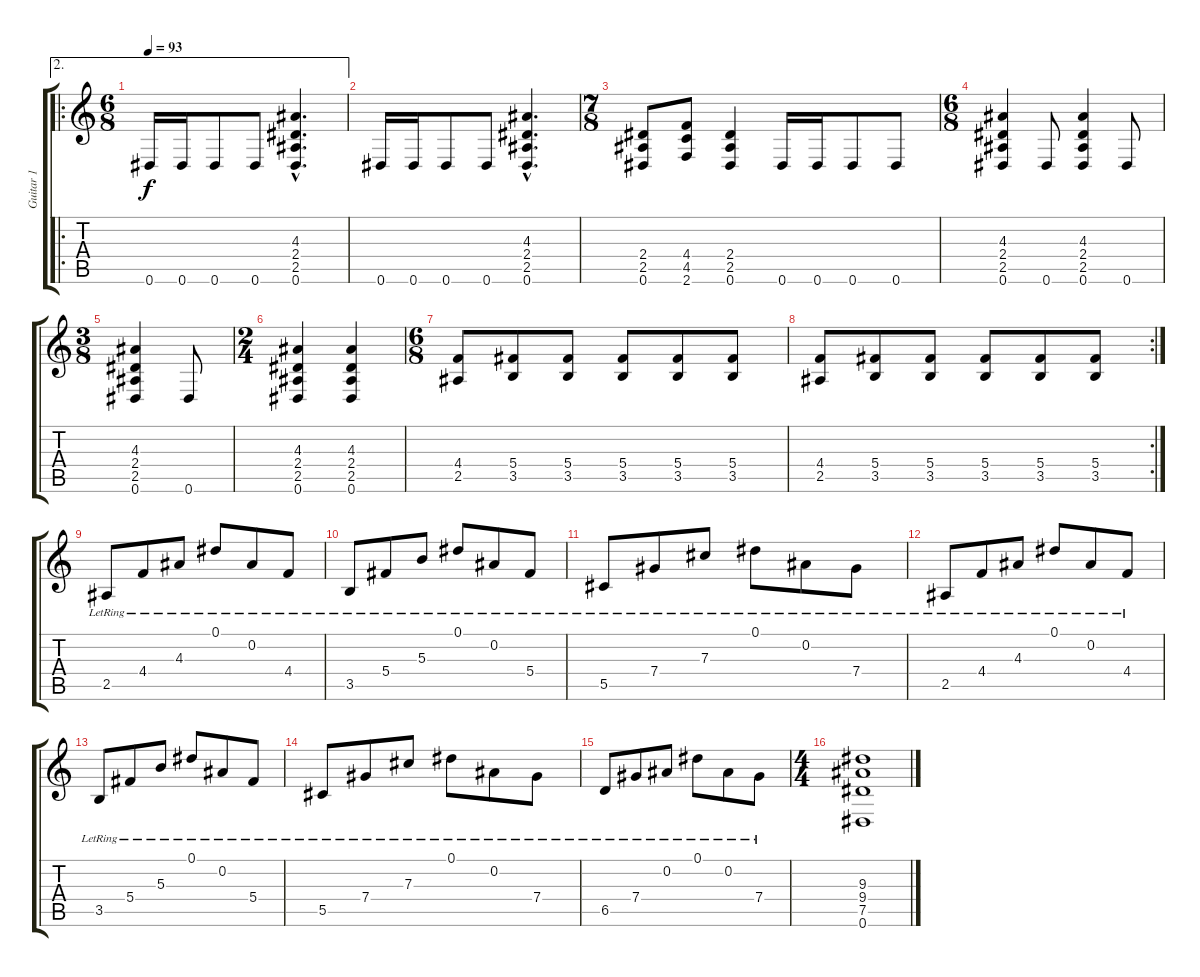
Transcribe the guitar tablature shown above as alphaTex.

\track ("Guitar 1" "Guitar 1") {instrument distortionguitar}
\staff {score tabs}
\tuning (Eb4 Bb3 Gb3 Db3 Ab2 Eb2) {hide}
\ae 2
\ro
\ts (6 8)
\tempo 93
\clef g2
\ks c
0.6.16{dy f} 0.6.16 0.6.8 0.6.8 (4.3{hac} 2.4{hac} 2.5{hac} 0.6{hac}).4{d} |
0.6.16 0.6.16 0.6.8 0.6.8 (4.3{hac} 2.4{hac} 2.5{hac} 0.6{hac}).4{d} |
\ts (7 8)
(2.4 2.5 0.6).8 (4.4 4.5 2.6).8 (2.4 2.5 0.6).4 0.6.16 0.6.16 0.6.8 0.6.8 |
\ts (6 8)
(4.3 2.4 2.5 0.6).4 0.6.8 (4.3 2.4 2.5 0.6).4 0.6.8 |
\ts (3 8)
(4.3 2.4 2.5 0.6).4 0.6.8 |
\ts (2 4)
(4.3 2.4 2.5 0.6).4 (4.3 2.4 2.5 0.6).4 |
\ts (6 8)
(4.4 2.5).8 (5.4 3.5).8 (5.4 3.5).8 (5.4 3.5).8 (5.4 3.5).8 (5.4 3.5).8 |
\rc 2
(4.4 2.5).8 (5.4 3.5).8 (5.4 3.5).8 (5.4 3.5).8 (5.4 3.5).8 (5.4 3.5).8 |
2.5{lr}.8 4.4{lr}.8 4.3{lr}.8 0.1{lr}.8 0.2{lr}.8 4.4{lr}.8 |
3.5{lr}.8 5.4{lr}.8 5.3{lr}.8 0.1{lr}.8 0.2{lr}.8 5.4{lr}.8 |
5.5{lr}.8 7.4{lr}.8 7.3{lr}.8 0.1{lr}.8 0.2{lr}.8 7.4{lr}.8 |
2.5{lr}.8 4.4{lr}.8 4.3{lr}.8 0.1{lr}.8 0.2{lr}.8 4.4{lr}.8 |
3.5{lr}.8 5.4{lr}.8 5.3{lr}.8 0.1{lr}.8 0.2{lr}.8 5.4{lr}.8 |
5.5{lr}.8 7.4{lr}.8 7.3{lr}.8 0.1{lr}.8 0.2{lr}.8 7.4{lr}.8 |
6.5{lr}.8 7.4{lr}.8 0.2{lr}.8 0.1{lr}.8 0.2{lr}.8 7.4{lr}.8 |
\ts (4 4)
(9.3 9.4 7.5 0.6).1
